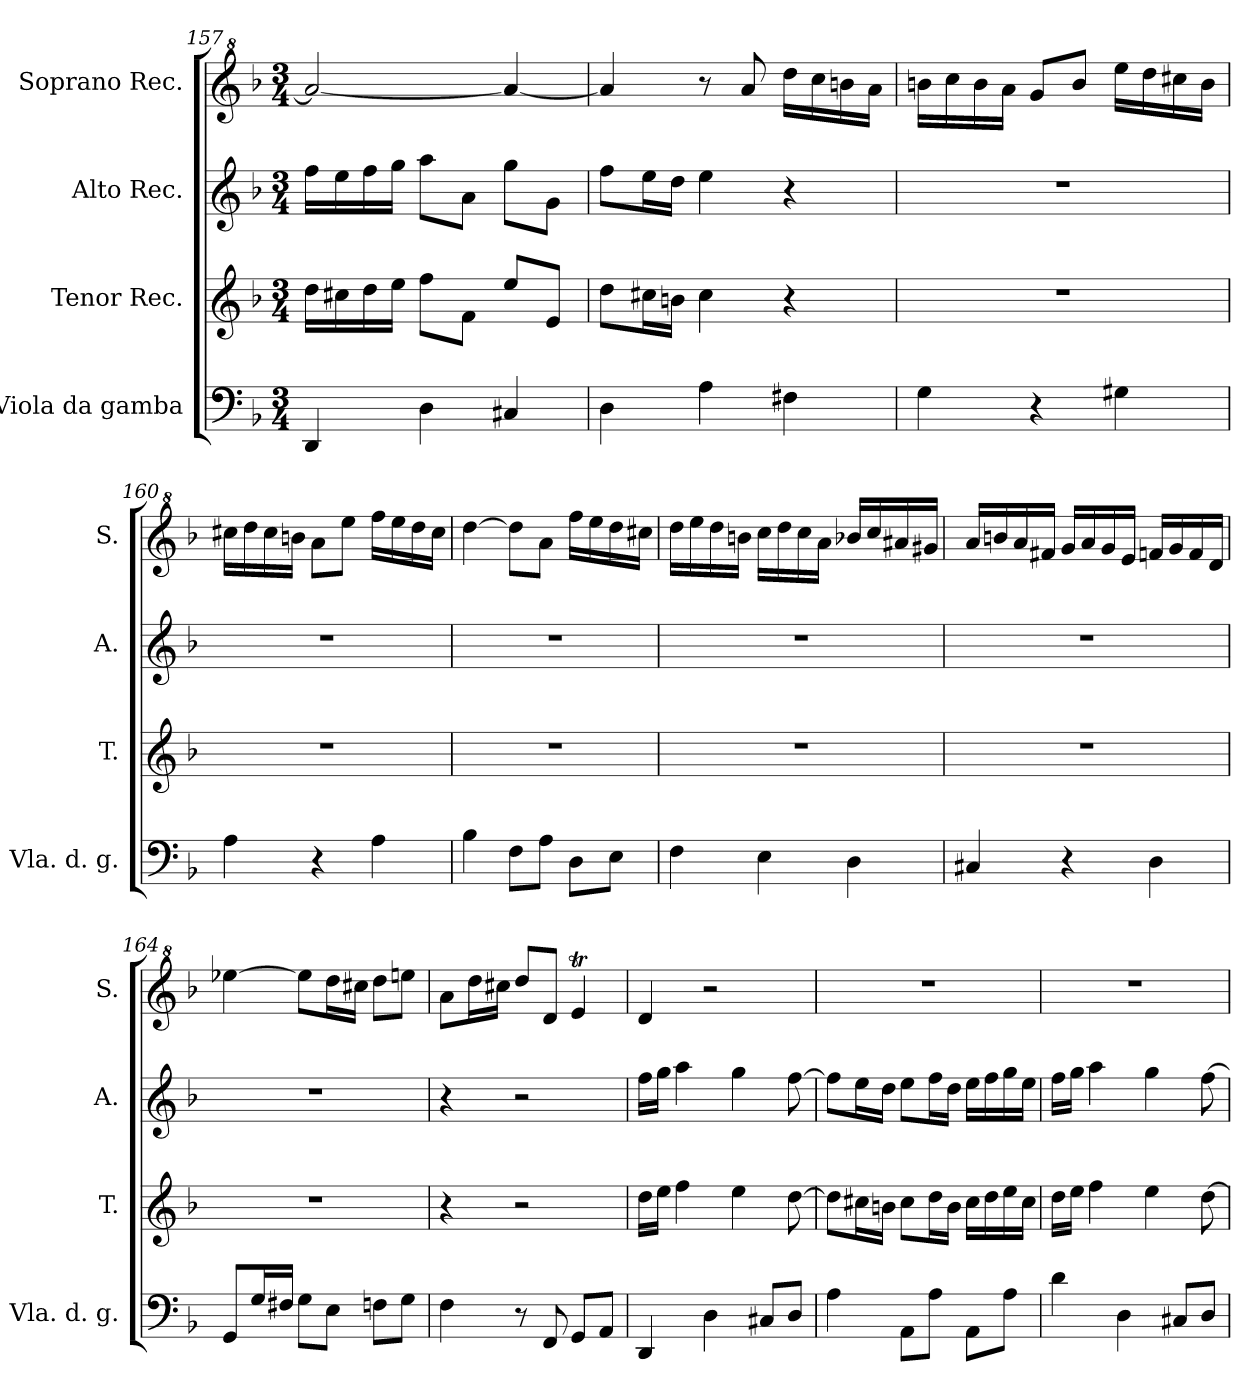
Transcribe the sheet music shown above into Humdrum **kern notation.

**kern	**kern	**kern	**kern
*part4	*part3	*part2	*part1
*staff4	*staff3	*staff2	*staff1
*I"Viola da gamba	*I"Tenor Rec.	*I"Alto Rec.	*I"Soprano Rec.
*I'Vla. d. g.	*I'T.	*I'A.	*I'S.
*clefF4	*clefG2	*clefG2	*clefG^2
*k[b-]	*k[b-]	*k[b-]	*k[b-]
*M3/4	*M3/4	*M3/4	*M3/4
=157	=157	=157	=157
4DD/	16dd\LL	16ff\LL	2aa/_
.	16cc#X\	16ee\	.
.	16dd\	16ff\	.
.	16ee\JJ	16gg\JJ	.
4D\	8ff\L	8aa\L	.
.	8f\J	8a\J	.
4C#X/	8ee/L	8gg\L	4aa/_
.	8e/J	8g\J	.
=158	=158	=158	=158
4D\	8dd\L	8ff\L	4aa/]
.	16cc#X\L	16ee\L	.
.	16bn\JJ	16dd\JJ	.
4A\	4cc#\	4ee\	8r
.	.	.	8aa/
4F#X\	4r	4r	16ddd\LL
.	.	.	16ccc\
.	.	.	16bbn\
.	.	.	16aa\JJ
!!LO:LB:g=z
=159	=159	=159	=159
4G\	2.r	2.r	16bbn\LL
.	.	.	16ccc\
.	.	.	16bb\
.	.	.	16aa\JJ
4r	.	.	8gg/L
.	.	.	8bb/J
4G#X\	.	.	16eee\LL
.	.	.	16ddd\
.	.	.	16ccc#X\
.	.	.	16bb\JJ
=160	=160	=160	=160
4A\	2.r	2.r	16ccc#X\LL
.	.	.	16ddd\
.	.	.	16ccc#\
.	.	.	16bbn\JJ
4r	.	.	8aa\L
.	.	.	8eee\J
4A\	.	.	16fff\LL
.	.	.	16eee\
.	.	.	16ddd\
.	.	.	16ccc#\JJ
=161	=161	=161	=161
4B-\	2.r	2.r	[4ddd\
8F\L	.	.	8ddd\L]
8A\J	.	.	8aa\J
8D\L	.	.	16fff\LL
.	.	.	16eee\
8E\J	.	.	16ddd\
.	.	.	16ccc#X\JJ
=162	=162	=162	=162
4F\	2.r	2.r	16ddd\LL
.	.	.	16eee\
.	.	.	16ddd\
.	.	.	16bbn\JJ
4E\	.	.	16ccc\LL
.	.	.	16ddd\
.	.	.	16ccc\
.	.	.	16aa\JJ
4D\	.	.	16bb-X/LL
.	.	.	16ccc/
.	.	.	16aa#X/
.	.	.	16gg#X/JJ
=163	=163	=163	=163
4C#X/	2.r	2.r	16aa/LL
.	.	.	16bbn/
.	.	.	16aa/
.	.	.	16ff#X/JJ
4r	.	.	16gg/LL
.	.	.	16aa/
.	.	.	16gg/
.	.	.	16ee/JJ
4D\	.	.	16ffn/LL
.	.	.	16gg/
.	.	.	16ff/
.	.	.	16dd/JJ
=164	=164	=164	=164
8GG/L	2.r	2.r	[4eee-X\
16G/L	.	.	.
16F#X/JJ	.	.	.
8G\L	.	.	8eee-\L]
8E\J	.	.	16ddd\L
.	.	.	16ccc#X\JJ
8Fn\L	.	.	8ddd\L
8G\J	.	.	8eeen\J
!!LO:LB:g=z
=165	=165	=165	=165
4F\	4r	4r	8aa\L
.	.	.	16ddd\L
.	.	.	16ccc#X\JJ
8r	2r	2r	8ddd/L
8FF/	.	.	8dd/J
8GG/L	.	.	4eet/
8AA/J	.	.	.
=166	=166	=166	=166
4DD/	16dd\LL	16ff\LL	4dd/
.	16ee\JJ	16gg\JJ	.
.	4ff\	4aa\	.
4D\	.	.	2r
.	4ee\	4gg\	.
8C#X/L	.	.	.
8D/J	[8dd\	[8ff\	.
=167	=167	=167	=167
4A\	8dd\L]	8ff\L]	2.r
.	16cc#X\L	16ee\L	.
.	16bn\JJ	16dd\JJ	.
8AA\L	8cc#\L	8ee\L	.
8A\J	16dd\L	16ff\L	.
.	16b\JJ	16dd\JJ	.
8AA\L	16cc#\LL	16ee\LL	.
.	16dd\	16ff\	.
8A\J	16ee\	16gg\	.
.	16cc#\JJ	16ee\JJ	.
=168	=168	=168	=168
4d\	16dd\LL	16ff\LL	2.r
.	16ee\JJ	16gg\JJ	.
.	4ff\	4aa\	.
4D\	.	.	.
.	4ee\	4gg\	.
8C#X/L	.	.	.
8D/J	[8dd\	[8ff\	.
=	=	=	=
*-	*-	*-	*-
